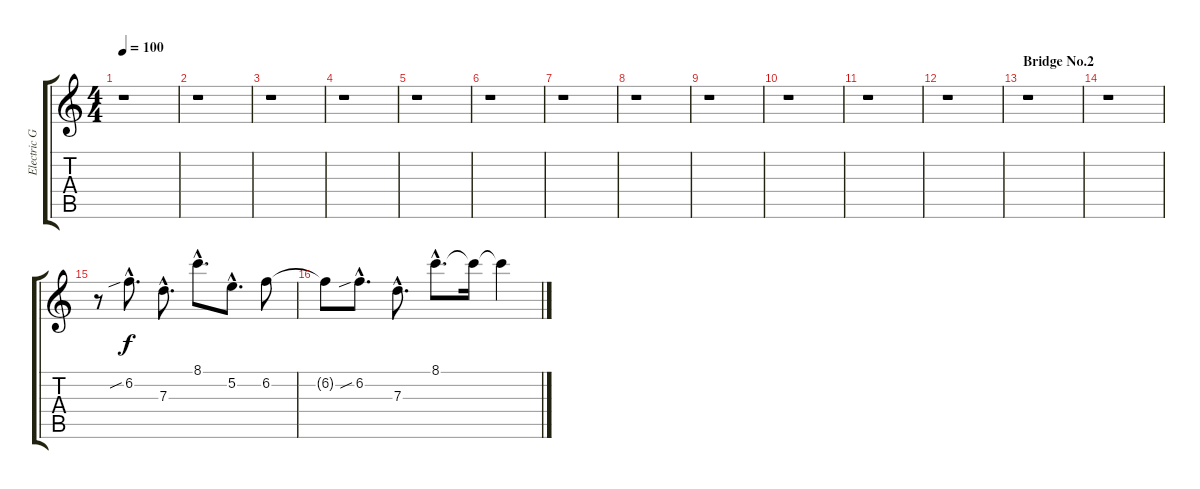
\track ("Electric Guitar" "Electric G") {instrument distortionguitar}
\staff {score tabs}
\tuning (E4 B3 G3 D3 A2 E2) {hide}
\ts (4 4)
\tempo 100
\clef g2
\ks c
r.1{dy f} |
r.1 |
r.1 |
r.1 |
r.1 |
r.1 |
r.1 |
r.1 |
r.1 |
r.1 |
r.1 |
r.1 |
\section ("" "Bridge No.2")
r.1 |
r.1 |
r.8 6.2{sib hac}.8{d} 7.3{hac}.8{d} 8.1{hac}.8{d} 5.2{hac}.8{d} 6.2.8 |
6.2{t}.8 6.2{sib hac}.8{d} 7.3{hac}.8{d} 8.1{hac}.8{d} 8.1{t}.16 8.1{t}.4
